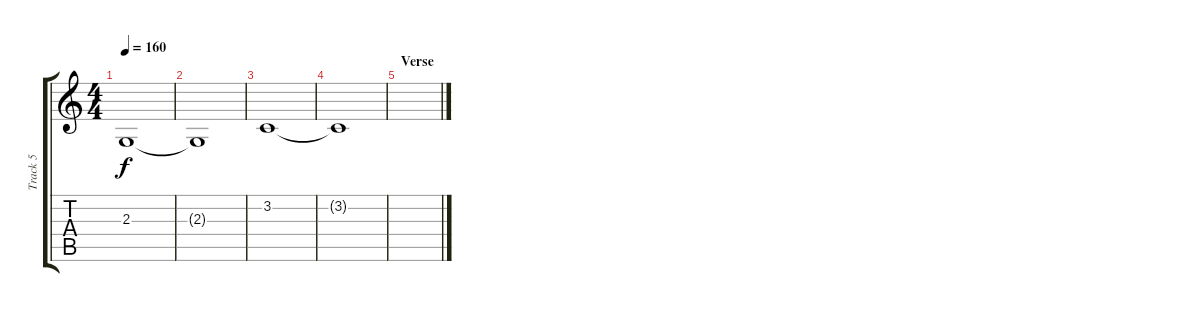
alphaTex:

\track ("Track 5" "Track 5") {instrument synthstrings1}
\staff {score tabs}
\tuning (D4 A3 F3 C3 G2 C2) {hide}
\ts (4 4)
\tempo 160
\clef g2
\ks c
2.3.1{dy f} |
2.3{t}.1 |
3.2.1 |
3.2{t}.1 |
\section ("" "Verse")
